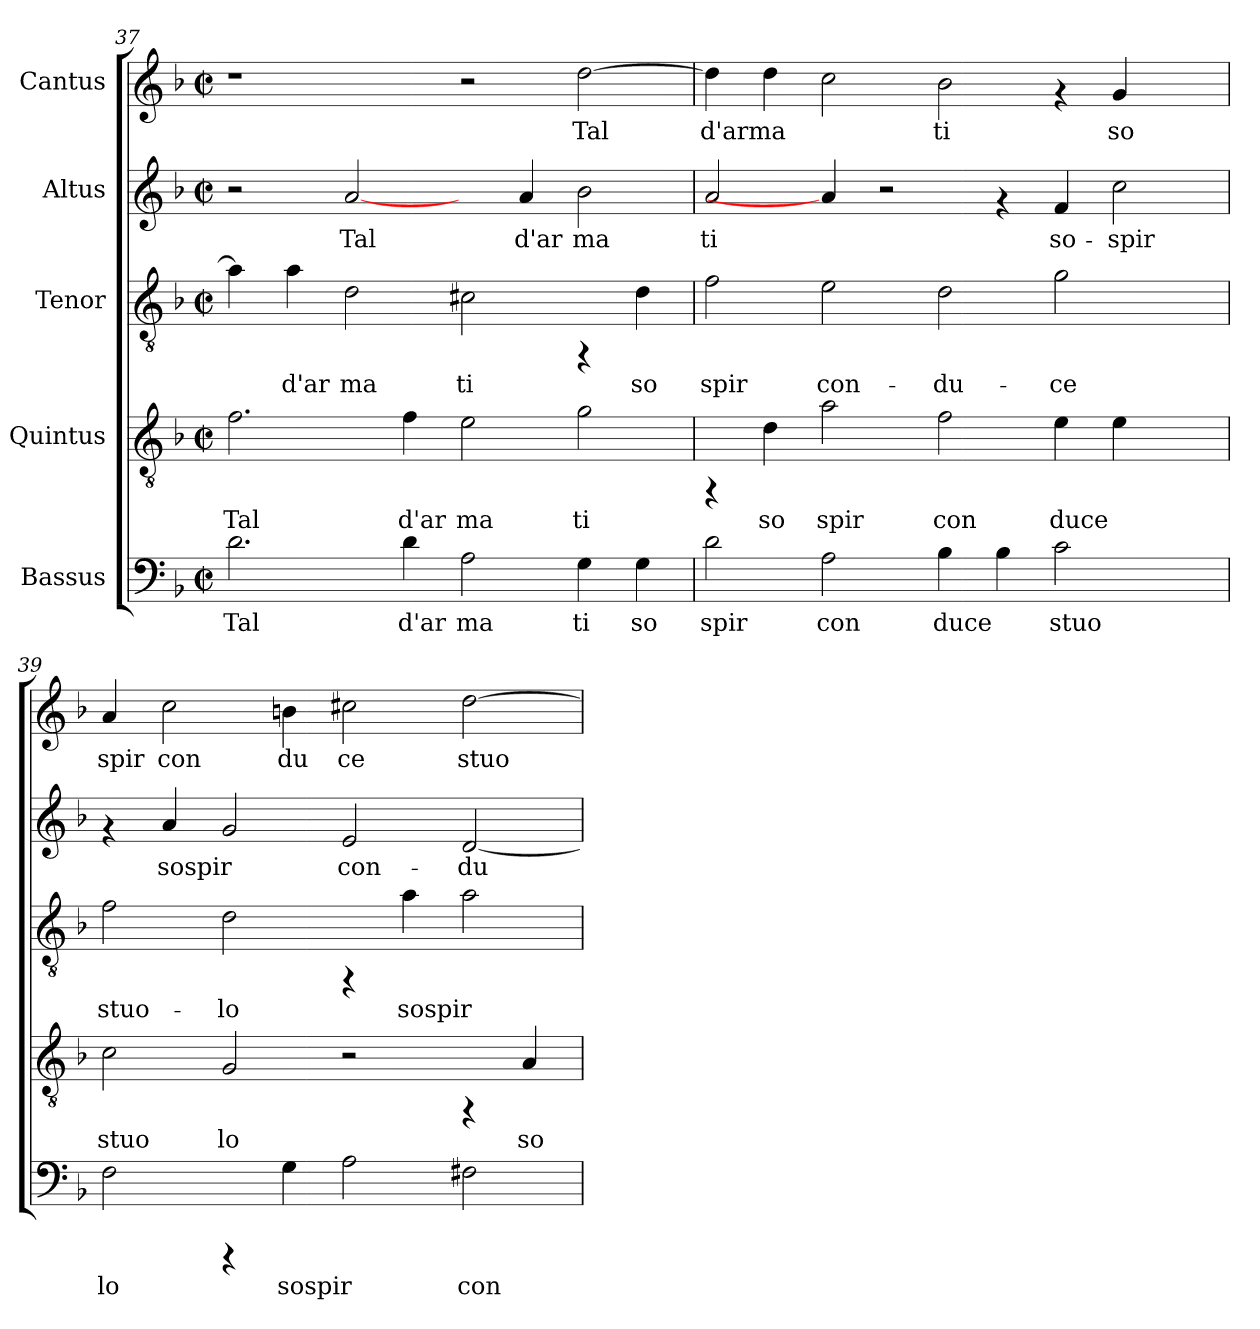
**kern	**text	**kern	**text	**kern	**text	**kern	**text	**kern	**text
*part5	*part5	*part4	*part4	*part3	*part3	*part2	*part2	*part1	*part1
*staff5	*staff5	*staff4	*staff4	*staff3	*staff3	*staff2	*staff2	*staff1	*staff1
*I"Bassus	*	*I"Quintus	*	*I"Tenor	*	*I"Altus	*	*I"Cantus	*
*clefF4	*	*clefGv2	*	*clefGv2	*	*clefG2	*	*clefG2	*
*k[b-]	*	*k[b-]	*	*k[b-]	*	*k[b-]	*	*k[b-]	*
*F:	*	*F:	*	*F:	*	*F:	*	*F:	*
*M2/2	*	*M2/2	*	*M2/2	*	*M2/2	*	*M2/2	*
*met(c|)	*	*met(c|)	*	*met(c|)	*	*met(c|)	*	*met(c|)	*
=37	=37	=37	=37	=37	=37	=37	=37	=37	=37
!	!LO:LY:b:cj	!	!LO:LY:b:cj	!	!LO:LY:b:cj	!	!	!	!
2.d\	Tal	2.f\	Tal	4a\]	.	2r	.	1r	.
!	!	!	!	!	!LO:LY:b:cj	!	!	!	!
.	.	.	.	4a\	d'ar	.	.	.	.
!	!	!	!	!	!LO:LY:b:cj	!	!LO:LY:b:cj	!	!
.	.	.	.	2d\	ma	[2a/	Tal	.	.
!	!LO:LY:b:cj	!	!LO:LY:b:cj	!	!	!	!	!	!
4d\	d'ar	4f\	d'ar	.	.	.	.	.	.
!	!LO:LY:b:cj	!	!LO:LY:b:cj	!	!LO:LY:b:cj	!	!	!	!
2A\	ma	2e\	ma	2c#X\	ti	4ryy	.	2r	.
!	!	!	!	!	!	!	!LO:LY:b:cj	!	!
.	.	.	.	.	.	4a/	d'ar	.	.
!	!LO:LY:b:cj	!	!LO:LY:b:cj	!	!	!	!LO:LY:b:cj	!	!LO:LY:b:cj
4G\	ti	2g\	ti	4rFF	.	2b-\	ma	[<2dd\	Tal
!	!LO:LY:b:cj	!	!	!	!LO:LY:b:cj	!	!	!	!
4G\	so	.	.	4d\	so	.	.	.	.
!!LO:PB:g=z
=38	=38	=38	=38	=38	=38	=38	=38	=38	=38
!	!LO:LY:b:cj	!	!	!	!LO:LY:b:cj	!	!LO:LY:b:cj	!	!LO:LY:b:cj
2d\	spir	4rFF	.	2f\	spir	2a/	ti	4dd\]	d'arma
!	!	!	!LO:LY:b:cj	!	!	!	!	!	!LO:LY:b:cj
.	.	4d\	so	.	.	.	.	4dd\	.
!	!LO:LY:b:cj	!	!LO:LY:b:cj	!	!LO:LY:b:cj	!	!	!	!LO:LY:b:cj
2A\	con	2a\	spir	2e\	con-	4a/]	.	2cc\	.
.	.	.	.	.	.	2r	.	.	.
!	!LO:LY:b:cj	!	!LO:LY:b:cj	!	!LO:LY:b:cj	!	!	!	!LO:LY:b:cj
4B-\	duce	2f\	con	2d\	-du-	.	.	2b-\	ti
!	!LO:LY:b:cj	!	!	!	!	!	!	!	!
4B-\	.	.	.	.	.	4rf	.	.	.
!	!LO:LY:b:cj	!	!LO:LY:b:cj	!	!LO:LY:b:cj	!	!LO:LY:b:cj	!	!
2c\	stuo	4e\	duce	2g\	-ce	4f/	so-	4rf	.
!	!	!	!LO:LY:b:cj	!	!	!	!LO:LY:b:cj	!	!LO:LY:b:cj
.	.	4e\	.	.	.	2cc\	-spir	4g/	so
4ryy	.	4ryy	.	4ryy	.	.	.	4ryy	.
=39	=39	=39	=39	=39	=39	=39	=39	=39	=39
!	!LO:LY:b:cj	!	!LO:LY:b:cj	!	!LO:LY:b:cj	!	!	!	!LO:LY:b:cj
2F\	lo	2c\	stuo	2f\	stuo-	4rf	.	4a/	spir
!	!	!	!	!	!	!	!LO:LY:b:cj	!	!LO:LY:b:cj
.	.	.	.	.	.	4a/	sospir	2cc\	con
!	!	!	!LO:LY:b:cj	!	!LO:LY:b:cj	!	!LO:LY:b:cj	!	!
4rCCC	.	2G/	lo	2d\	-lo	2g/	.	.	.
!	!LO:LY:b:cj	!	!	!	!	!	!	!	!LO:LY:b:cj
4G\	sospir	.	.	.	.	.	.	4bn\	du
!	!LO:LY:b:cj	!	!	!	!	!	!LO:LY:b:cj	!	!LO:LY:b:cj
2A\	.	2r	.	4rFF	.	2e/	con-	2cc#X\	ce
!	!	!	!	!	!LO:LY:b:cj	!	!	!	!
.	.	.	.	4a\	sospir	.	.	.	.
!	!LO:LY:b:cj	!	!	!	!LO:LY:b:cj	!	!LO:LY:b:cj	!	!LO:LY:b:cj
2F#X\	con	4rFF	.	2a\	.	[<2d/	-du-	[>2dd\	stuo
!	!	!	!LO:LY:b:cj	!	!	!	!	!	!
.	.	4A/	so	.	.	.	.	.	.
=	=	=	=	=	=	=	=	=	=
*-	*-	*-	*-	*-	*-	*-	*-	*-	*-
